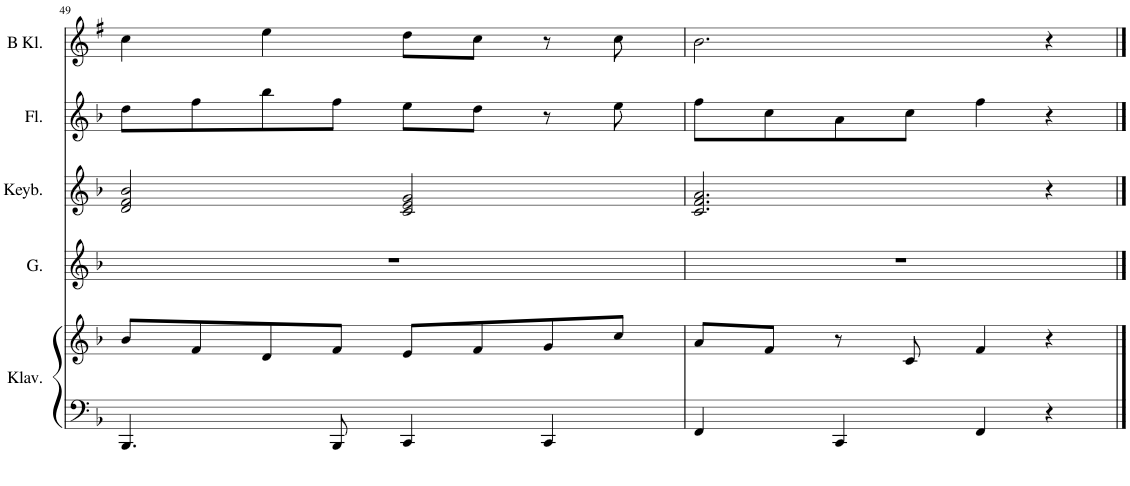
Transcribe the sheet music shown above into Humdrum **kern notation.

**kern	**kern	**kern	**kern	**kern	**kern
*part5	*part5	*part4	*part3	*part2	*part1
*staff6	*staff5	*staff4	*staff3	*staff2	*staff1
*I"Klavier	*	*I"Gesang	*I"Keyboard	*I"Flöte	*I"B Klarinette
*I'Klav.	*	*I'G.	*I'Keyb.	*I'Fl.	*I'B Kl.
!!LO:PB:g=z
*clefF4	*clefG2	*clefG2	*clefG2	*clefG2	*clefG2
*	*	*	*	*	*Trd1c2
*k[b-]	*k[b-]	*k[b-]	*k[b-]	*k[b-]	*k[f#]
*M4/4	*M4/4	*M4/4	*M4/4	*M4/4	*M4/4
=49	=49	=49	=49	=49	=49
4.BBB-/	8b-/L	1r	2d/ 2f/ 2b-/	8dd\L	4cc\
.	8f/	.	.	8ff\	.
.	8d/	.	.	8bb-\	4ee\
8BBB-/	8f/J	.	.	8ff\J	.
4CC/	8e/L	.	2c/ 2e/ 2g/	8ee\L	8dd\L
.	8f/	.	.	8dd\J	8cc\J
4CC/	8g/	.	.	8r	8r
.	8cc/J	.	.	8ee\	8cc\
=50	=50	=50	=50	=50	=50
4FF/	8a/L	1r	2.c/ 2.f/ 2.a/	8ff\L	2.b\
.	8f/J	.	.	8cc\	.
4CC/	8r	.	.	8a\	.
.	8c/	.	.	8cc\J	.
4FF/	4f/	.	.	4ff\	.
4r	4r	.	4r	4r	4r
==	==	==	==	==	==
*-	*-	*-	*-	*-	*-
